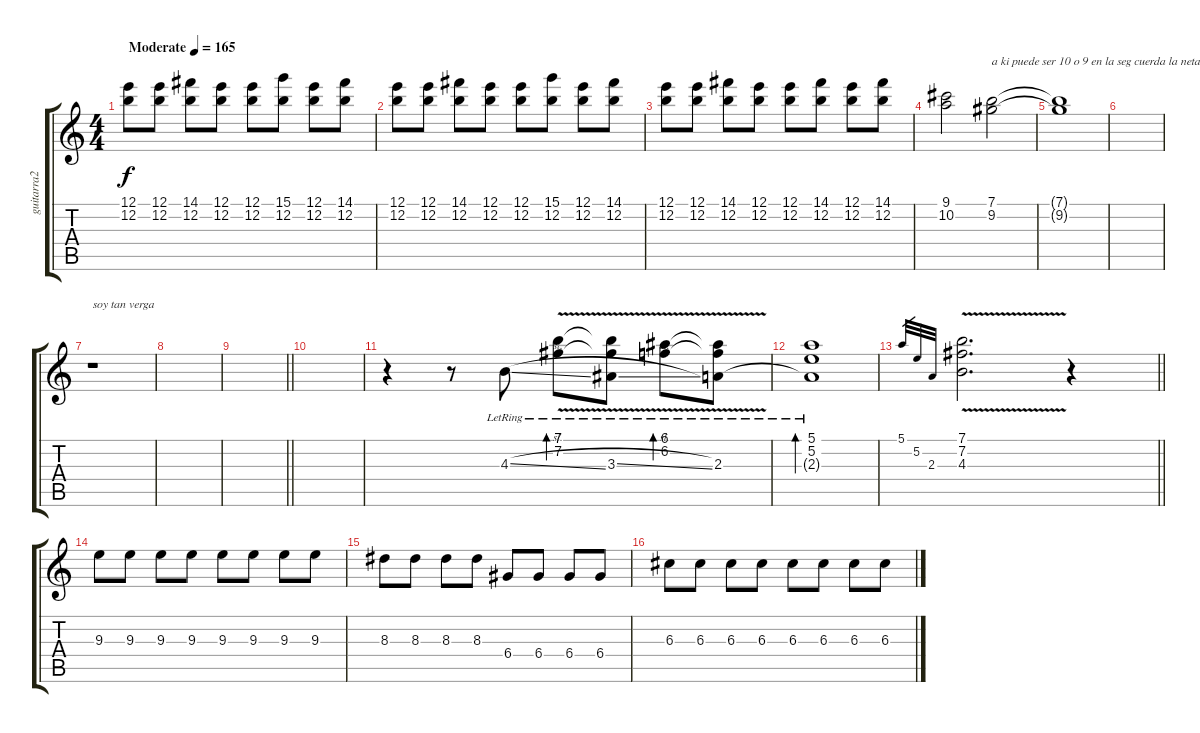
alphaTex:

\track ("guitarra2" "guitarra2") {instrument overdrivenguitar}
\staff {score tabs}
\tuning (E4 B3 G3 D3 A2 E2) {hide}
\ts (4 4)
\tempo (165 "Moderate")
\clef g2
\ks c
(12.1 12.2).8{dy f instrument overdrivenguitar} (12.1 12.2).8 (14.1 12.2).8 (12.1 12.2).8 (12.1 12.2).8 (15.1 12.2).8 (12.1 12.2).8 (14.1 12.2).8 |
(12.1 12.2).8 (12.1 12.2).8 (14.1 12.2).8 (12.1 12.2).8 (12.1 12.2).8 (15.1 12.2).8 (12.1 12.2).8 (14.1 12.2).8 |
(12.1 12.2).8 (12.1 12.2).8 (14.1 12.2).8 (12.1 12.2).8 (12.1 12.2).8 (14.1 12.2).8 (12.1 12.2).8 (14.1 12.2).8 |
(9.1 10.2).2 (7.1 9.2).2{txt "a ki puede ser 10 o 9 en la seg cuerda la neta no "} |
(7.1{t} 9.2{t}).1 |
|
r.1{txt "soy tan verga"} |
|
\barLineRight lightlight
|
|
r.4 r.8 4.3{sl lr}.8 (7.1{v} 7.2{v lr}).8{bd 480} (7.1{t} 7.2{t} 3.3{sl lr}).8 (6.1{v} 6.2{v lr}).8{bd 480} (6.1{t} 6.2{t} 2.3{lr}).8 |
(5.1 5.2{lr} 2.3{t}).1{bd 480} |
\barLineRight lightlight
5.1.32{gr} 5.2.32{gr} 2.3.32{gr} (7.1{v} 7.2{v} 4.3{v}).2{d} r.4 |
9.3.8{instrument overdrivenguitar} 9.3.8 9.3.8 9.3.8 9.3.8 9.3.8 9.3.8 9.3.8 |
8.3.8 8.3.8 8.3.8 8.3.8 6.4.8 6.4.8 6.4.8 6.4.8 |
6.3.8 6.3.8 6.3.8 6.3.8 6.3.8 6.3.8 6.3.8 6.3.8
